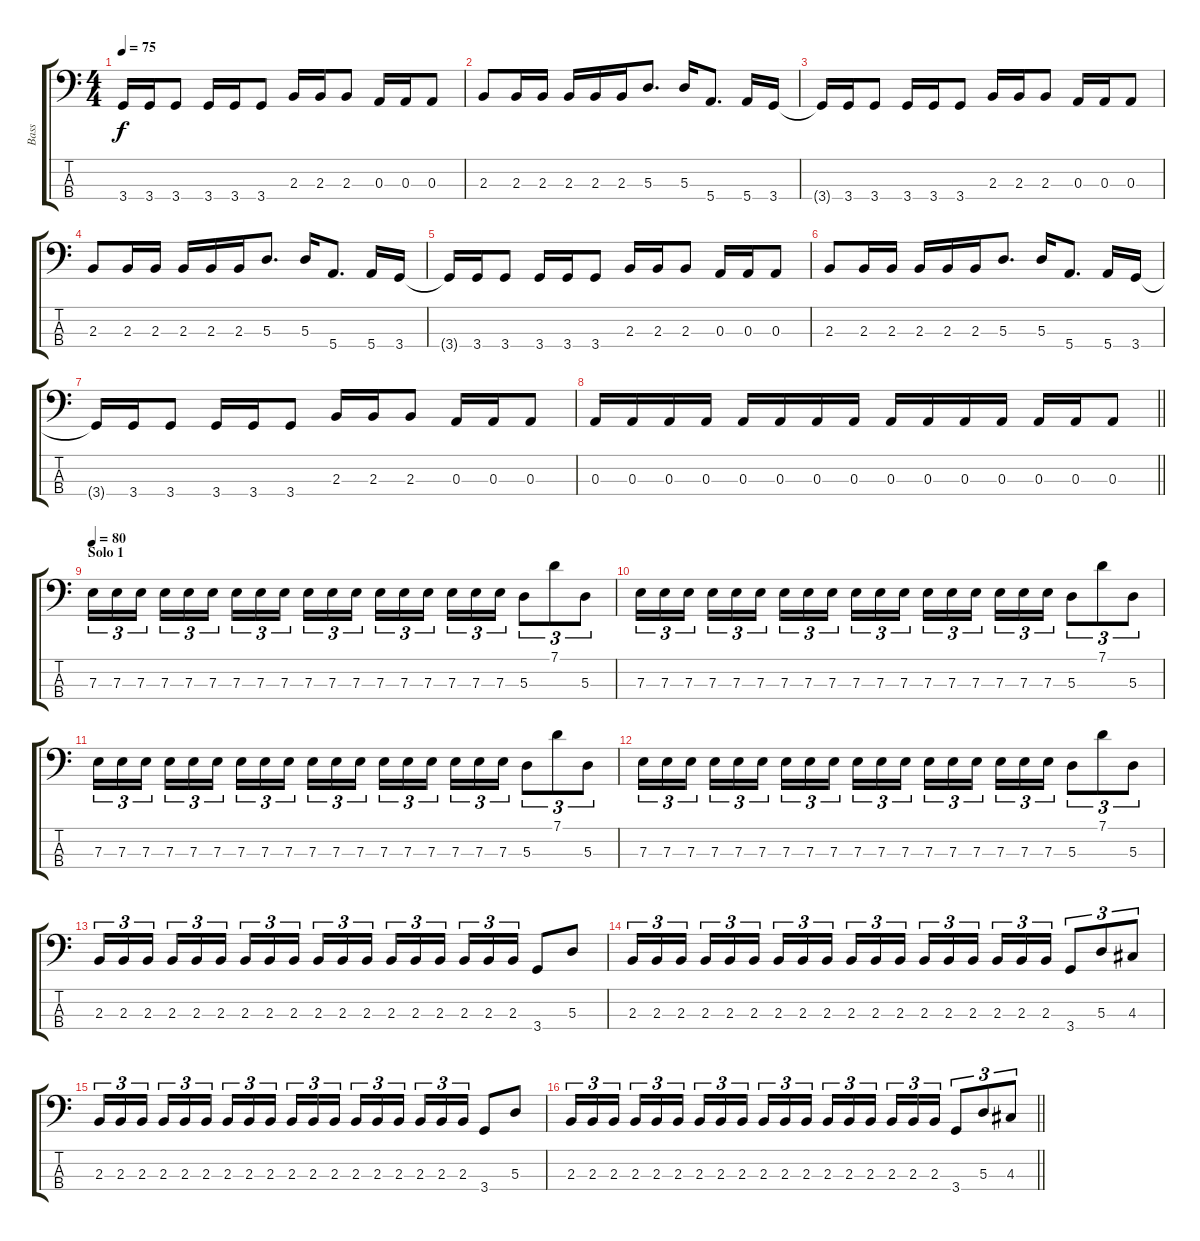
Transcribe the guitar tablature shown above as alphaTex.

\track ("Bass" "Bass") {instrument electricbassfinger}
\staff {score tabs}
\tuning (G2 D2 A1 E1) {hide}
\ts (4 4)
\tempo 75
\clef f4
\ks c
3.4{t}.16{dy f} 3.4.16 3.4.8 3.4.16 3.4.16 3.4.8 2.3.16 2.3.16 2.3.8 0.3.16 0.3.16 0.3.8 |
2.3.8 2.3.16 2.3.16 2.3.16 2.3.16 2.3.16 5.3.8{d} 5.3.16 5.4.8{d} 5.4.16 3.4.16 |
3.4{t}.16 3.4.16 3.4.8 3.4.16 3.4.16 3.4.8 2.3.16 2.3.16 2.3.8 0.3.16 0.3.16 0.3.8 |
2.3.8 2.3.16 2.3.16 2.3.16 2.3.16 2.3.16 5.3.8{d} 5.3.16 5.4.8{d} 5.4.16 3.4.16 |
3.4{t}.16 3.4.16 3.4.8 3.4.16 3.4.16 3.4.8 2.3.16 2.3.16 2.3.8 0.3.16 0.3.16 0.3.8 |
2.3.8 2.3.16 2.3.16 2.3.16 2.3.16 2.3.16 5.3.8{d} 5.3.16 5.4.8{d} 5.4.16 3.4.16 |
3.4{t}.16 3.4.16 3.4.8 3.4.16 3.4.16 3.4.8 2.3.16 2.3.16 2.3.8 0.3.16 0.3.16 0.3.8 |
\barLineRight lightlight
0.3.16 0.3.16 0.3.16 0.3.16 0.3.16 0.3.16 0.3.16 0.3.16 0.3.16 0.3.16 0.3.16 0.3.16 0.3.16 0.3.16 0.3.8 |
\section ("" "Solo 1")
\tempo 80
7.3.16{tu (3 2)} 7.3.16{tu (3 2)} 7.3.16{tu (3 2) beam splitsecondary} 7.3.16{tu (3 2)} 7.3.16{tu (3 2)} 7.3.16{tu (3 2)} 7.3.16{tu (3 2)} 7.3.16{tu (3 2)} 7.3.16{tu (3 2) beam splitsecondary} 7.3.16{tu (3 2)} 7.3.16{tu (3 2)} 7.3.16{tu (3 2)} 7.3.16{tu (3 2)} 7.3.16{tu (3 2)} 7.3.16{tu (3 2) beam splitsecondary} 7.3.16{tu (3 2)} 7.3.16{tu (3 2)} 7.3.16{tu (3 2)} 5.3.8{tu (3 2)} 7.1.8{tu (3 2)} 5.3.8{tu (3 2)} |
7.3.16{tu (3 2)} 7.3.16{tu (3 2)} 7.3.16{tu (3 2) beam splitsecondary} 7.3.16{tu (3 2)} 7.3.16{tu (3 2)} 7.3.16{tu (3 2)} 7.3.16{tu (3 2)} 7.3.16{tu (3 2)} 7.3.16{tu (3 2) beam splitsecondary} 7.3.16{tu (3 2)} 7.3.16{tu (3 2)} 7.3.16{tu (3 2)} 7.3.16{tu (3 2)} 7.3.16{tu (3 2)} 7.3.16{tu (3 2) beam splitsecondary} 7.3.16{tu (3 2)} 7.3.16{tu (3 2)} 7.3.16{tu (3 2)} 5.3.8{tu (3 2)} 7.1.8{tu (3 2)} 5.3.8{tu (3 2)} |
7.3.16{tu (3 2)} 7.3.16{tu (3 2)} 7.3.16{tu (3 2) beam splitsecondary} 7.3.16{tu (3 2)} 7.3.16{tu (3 2)} 7.3.16{tu (3 2)} 7.3.16{tu (3 2)} 7.3.16{tu (3 2)} 7.3.16{tu (3 2) beam splitsecondary} 7.3.16{tu (3 2)} 7.3.16{tu (3 2)} 7.3.16{tu (3 2)} 7.3.16{tu (3 2)} 7.3.16{tu (3 2)} 7.3.16{tu (3 2) beam splitsecondary} 7.3.16{tu (3 2)} 7.3.16{tu (3 2)} 7.3.16{tu (3 2)} 5.3.8{tu (3 2)} 7.1.8{tu (3 2)} 5.3.8{tu (3 2)} |
7.3.16{tu (3 2)} 7.3.16{tu (3 2)} 7.3.16{tu (3 2) beam splitsecondary} 7.3.16{tu (3 2)} 7.3.16{tu (3 2)} 7.3.16{tu (3 2)} 7.3.16{tu (3 2)} 7.3.16{tu (3 2)} 7.3.16{tu (3 2) beam splitsecondary} 7.3.16{tu (3 2)} 7.3.16{tu (3 2)} 7.3.16{tu (3 2)} 7.3.16{tu (3 2)} 7.3.16{tu (3 2)} 7.3.16{tu (3 2) beam splitsecondary} 7.3.16{tu (3 2)} 7.3.16{tu (3 2)} 7.3.16{tu (3 2)} 5.3.8{tu (3 2)} 7.1.8{tu (3 2)} 5.3.8{tu (3 2)} |
2.3.16{tu (3 2)} 2.3.16{tu (3 2)} 2.3.16{tu (3 2) beam splitsecondary} 2.3.16{tu (3 2)} 2.3.16{tu (3 2)} 2.3.16{tu (3 2)} 2.3.16{tu (3 2)} 2.3.16{tu (3 2)} 2.3.16{tu (3 2) beam splitsecondary} 2.3.16{tu (3 2)} 2.3.16{tu (3 2)} 2.3.16{tu (3 2)} 2.3.16{tu (3 2)} 2.3.16{tu (3 2)} 2.3.16{tu (3 2) beam splitsecondary} 2.3.16{tu (3 2)} 2.3.16{tu (3 2)} 2.3.16{tu (3 2)} 3.4.8 5.3.8 |
2.3.16{tu (3 2)} 2.3.16{tu (3 2)} 2.3.16{tu (3 2) beam splitsecondary} 2.3.16{tu (3 2)} 2.3.16{tu (3 2)} 2.3.16{tu (3 2)} 2.3.16{tu (3 2)} 2.3.16{tu (3 2)} 2.3.16{tu (3 2) beam splitsecondary} 2.3.16{tu (3 2)} 2.3.16{tu (3 2)} 2.3.16{tu (3 2)} 2.3.16{tu (3 2)} 2.3.16{tu (3 2)} 2.3.16{tu (3 2) beam splitsecondary} 2.3.16{tu (3 2)} 2.3.16{tu (3 2)} 2.3.16{tu (3 2)} 3.4.8{tu (3 2)} 5.3.8{tu (3 2)} 4.3.8{tu (3 2)} |
2.3.16{tu (3 2)} 2.3.16{tu (3 2)} 2.3.16{tu (3 2) beam splitsecondary} 2.3.16{tu (3 2)} 2.3.16{tu (3 2)} 2.3.16{tu (3 2)} 2.3.16{tu (3 2)} 2.3.16{tu (3 2)} 2.3.16{tu (3 2) beam splitsecondary} 2.3.16{tu (3 2)} 2.3.16{tu (3 2)} 2.3.16{tu (3 2)} 2.3.16{tu (3 2)} 2.3.16{tu (3 2)} 2.3.16{tu (3 2) beam splitsecondary} 2.3.16{tu (3 2)} 2.3.16{tu (3 2)} 2.3.16{tu (3 2)} 3.4.8 5.3.8 |
\barLineRight lightlight
2.3.16{tu (3 2)} 2.3.16{tu (3 2)} 2.3.16{tu (3 2) beam splitsecondary} 2.3.16{tu (3 2)} 2.3.16{tu (3 2)} 2.3.16{tu (3 2)} 2.3.16{tu (3 2)} 2.3.16{tu (3 2)} 2.3.16{tu (3 2) beam splitsecondary} 2.3.16{tu (3 2)} 2.3.16{tu (3 2)} 2.3.16{tu (3 2)} 2.3.16{tu (3 2)} 2.3.16{tu (3 2)} 2.3.16{tu (3 2) beam splitsecondary} 2.3.16{tu (3 2)} 2.3.16{tu (3 2)} 2.3.16{tu (3 2)} 3.4.8{tu (3 2)} 5.3.8{tu (3 2)} 4.3.8{tu (3 2)}
